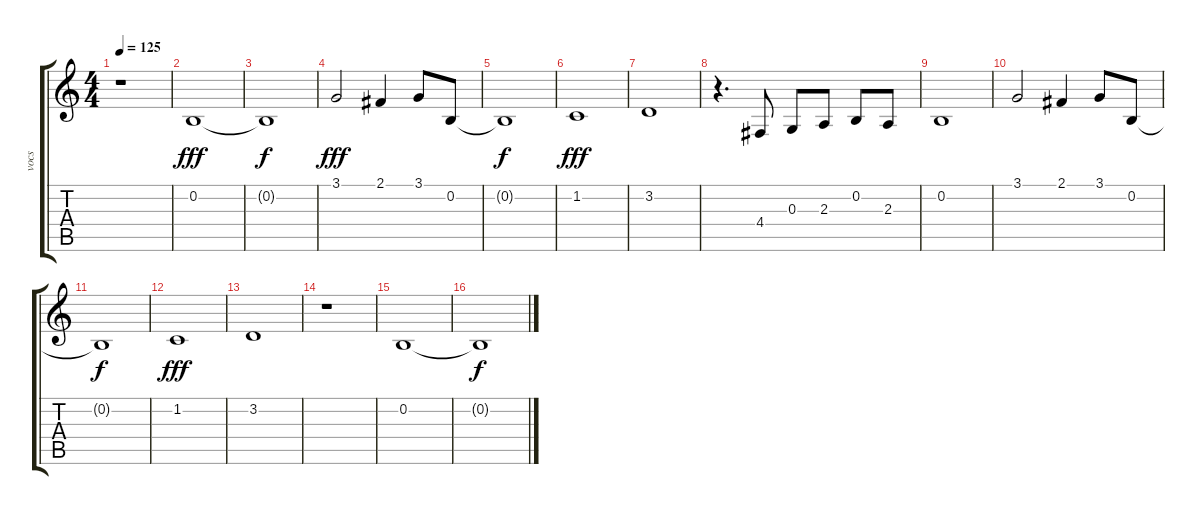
\track ("vocs" "vocs") {instrument oboe}
\staff {score tabs}
\tuning (E4 B3 G3 D3 A2 E2) {hide}
\ts (4 4)
\tempo 125
\clef g2
\ks c
r.1{dy fff} |
0.2.1 |
0.2{t}.1{dy f} |
3.1.2{dy fff} 2.1.4 3.1.8 0.2.8 |
0.2{t}.1{dy f} |
1.2.1{dy fff} |
3.2.1 |
r.4{d} 4.4.8 0.3.8 2.3.8 0.2.8 2.3.8 |
0.2.1 |
3.1.2 2.1.4 3.1.8 0.2.8 |
0.2{t}.1{dy f} |
1.2.1{dy fff} |
3.2.1 |
r.1 |
0.2.1 |
0.2{t}.1{dy f}
